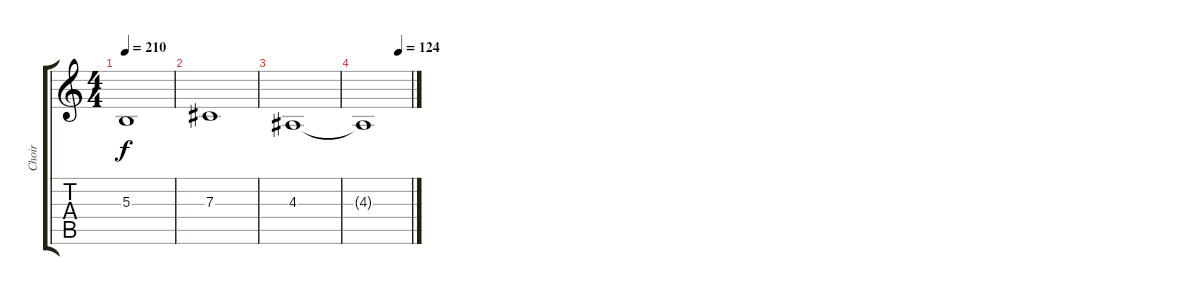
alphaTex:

\track ("Choir" "Choir") {instrument choiraahs}
\staff {score tabs}
\tuning (Eb4 Bb3 Gb3 Db3 Ab2 Eb2) {hide}
\ts (4 4)
\tempo 210
\clef g2
\ks c
5.3.1{dy f} |
7.3.1 |
4.3.1 |
\tempo (124 0.75)
4.3{t}.1
